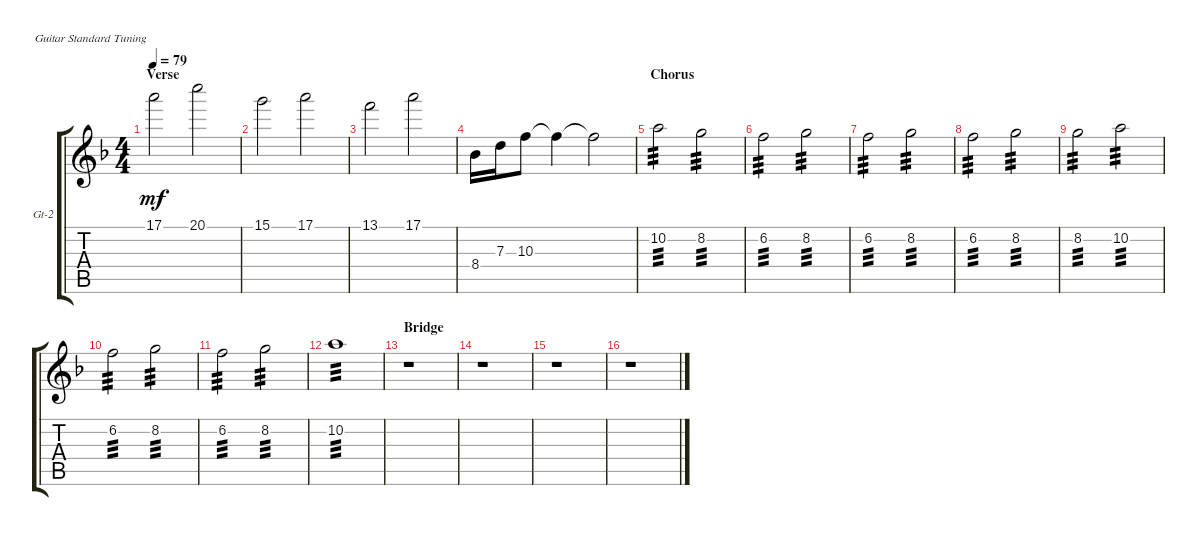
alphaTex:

\defaultSystemsLayout 4
\bracketExtendMode groupsimilarinstruments
\firstSystemTrackNameOrientation horizontal
\otherSystemsTrackNameOrientation horizontal
\track ("Guitar 2" "Gt-2") {instrument distortionguitar}
\staff {score tabs}
\tuning (E4 B3 G3 D3 A2 E2)
\ts (4 4)
\section ("" "Verse")
\tempo 79
\clef g2
\scale
1.05422
\ks f
17.1.2{dy mf} 20.1.2 |
\scale
0.945776 15.1.2 17.1.2 |
\scale
1.05422 13.1.2 17.1.2 |
\scale
0.945776 8.4.16 7.3.16 10.3.8 10.3{t}.4 10.3{t}.2 |
\section ("" "Chorus")
\scale
1.05422 10.2.2{tp 3} 8.2.2{tp 3} |
\scale
0.945776 6.2.2{tp 3} 8.2.2{tp 3} |
\scale
1.05422 6.2.2{tp 3} 8.2.2{tp 3} |
\scale
0.945776 6.2.2{tp 3} 8.2.2{tp 3} |
\scale
1.05422 8.2.2{tp 3} 10.2.2{tp 3} |
\scale
0.945776 6.2.2{tp 3} 8.2.2{tp 3} |
\scale
1.05422 6.2.2{tp 3} 8.2.2{tp 3} |
\scale
0.945776 10.2.1{tp 3} |
\section ("" "Bridge")
\scale
1.05422 r.1 |
\scale
0.945776 r.1 |
\scale
1.05422 r.1 |
\scale
0.945776 r.1
